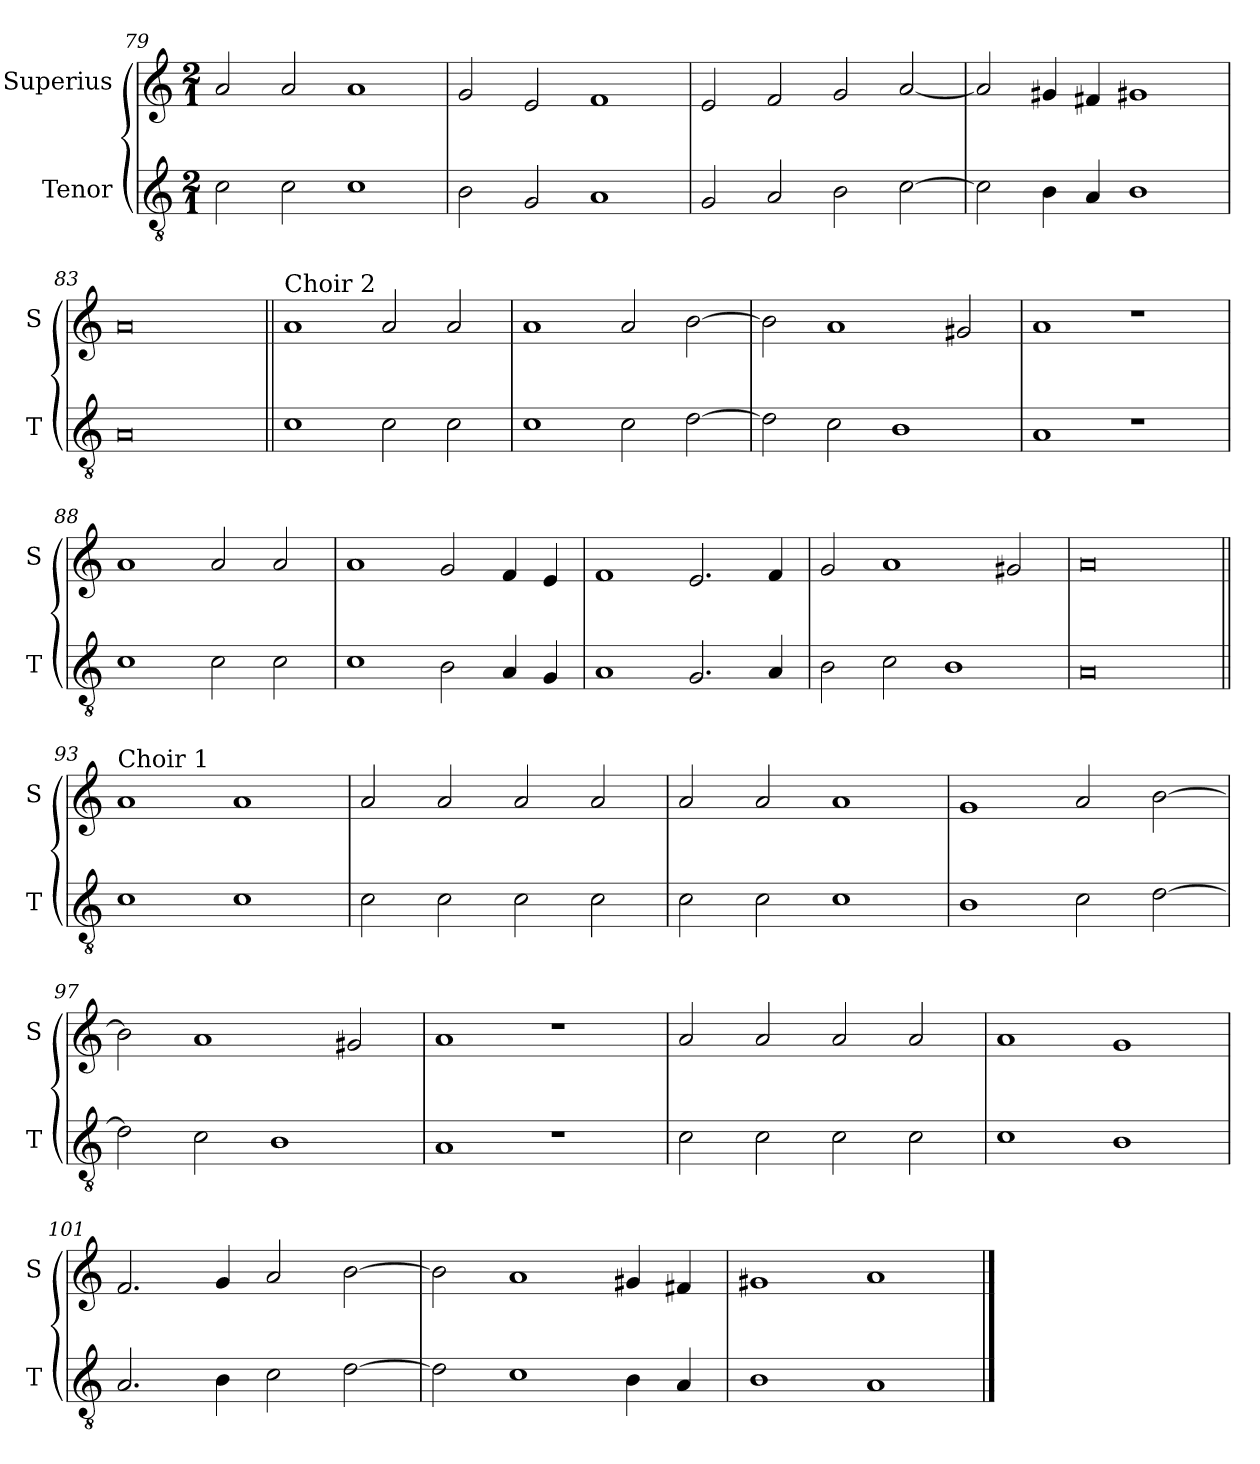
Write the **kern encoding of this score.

**kern	**kern
*part2	*part1
*staff2	*staff1
*I"Tenor	*I"Superius
*I'T	*I'S
*clefGv2	*clefG2
*k[]	*k[]
*M2/1	*M2/1
=79	=79
2c\	2a/
2c\	2a/
1c	1a
=80	=80
2B\	2g/
2G/	2e/
1A	1f
=81	=81
2G/	2e/
2A/	2f/
2B\	2g/
[2c\	[2a/
=82	=82
2c\]	2a/]
4B\	4g#X/
4A/	4f#X/
1B	1g#X
=83	=83
0A	0a
=84||	=84||
!	!LO:TX:a:t=Choir 2
1c	1a
2c\	2a/
2c\	2a/
=85	=85
1c	1a
2c\	2a/
[2d\	[2b\
=86	=86
2d\]	2b\]
2c\	1a
1B	.
.	2g#X/
=87	=87
1A	1a
1r	1r
=88	=88
1c	1a
2c\	2a/
2c\	2a/
=89	=89
1c	1a
2B\	2g/
4A/	4f/
4G/	4e/
=90	=90
1A	1f
2.G/	2.e/
4A/	4f/
=91	=91
2B\	2g/
2c\	1a
1B	.
.	2g#X/
=92	=92
0A	0a
=93||	=93||
!	!LO:TX:a:t=Choir 1
1c	1a
1c	1a
=94	=94
2c\	2a/
2c\	2a/
2c\	2a/
2c\	2a/
=95	=95
2c\	2a/
2c\	2a/
1c	1a
=96	=96
1B	1g
2c\	2a/
[2d\	[2b\
=97	=97
2d\]	2b\]
2c\	1a
1B	.
.	2g#X/
=98	=98
1A	1a
1r	1r
=99	=99
2c\	2a/
2c\	2a/
2c\	2a/
2c\	2a/
=100	=100
1c	1a
1B	1g
=101	=101
2.A/	2.f/
4B\	4g/
2c\	2a/
[2d\	[2b\
=102	=102
2d\]	2b\]
1c	1a
4B\	4g#X/
4A/	4f#X/
=103	=103
1B	1g#X
1A	1a
==	==
*-	*-
